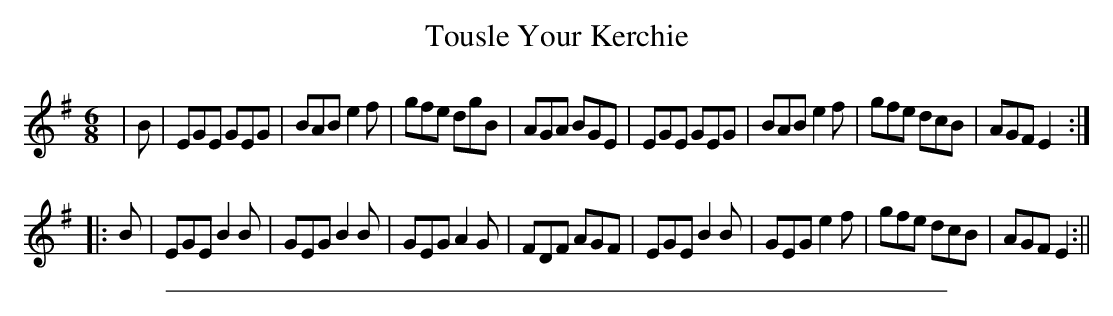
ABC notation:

X:1
T: Tousle Your Kerchie
M:6/8
L:1/8
K:Em
|B|EGE GEG|BAB e2f|gfe dgB|AGA BGE|EGE GEG|BAB e2f|gfe dcB|AGF E2:|
|:B|EGE  B2B|GEG B2B|GEG A2G|FDF AGF|EGE B2B|GEG e2f|gfe dcB|AGF E2:||
